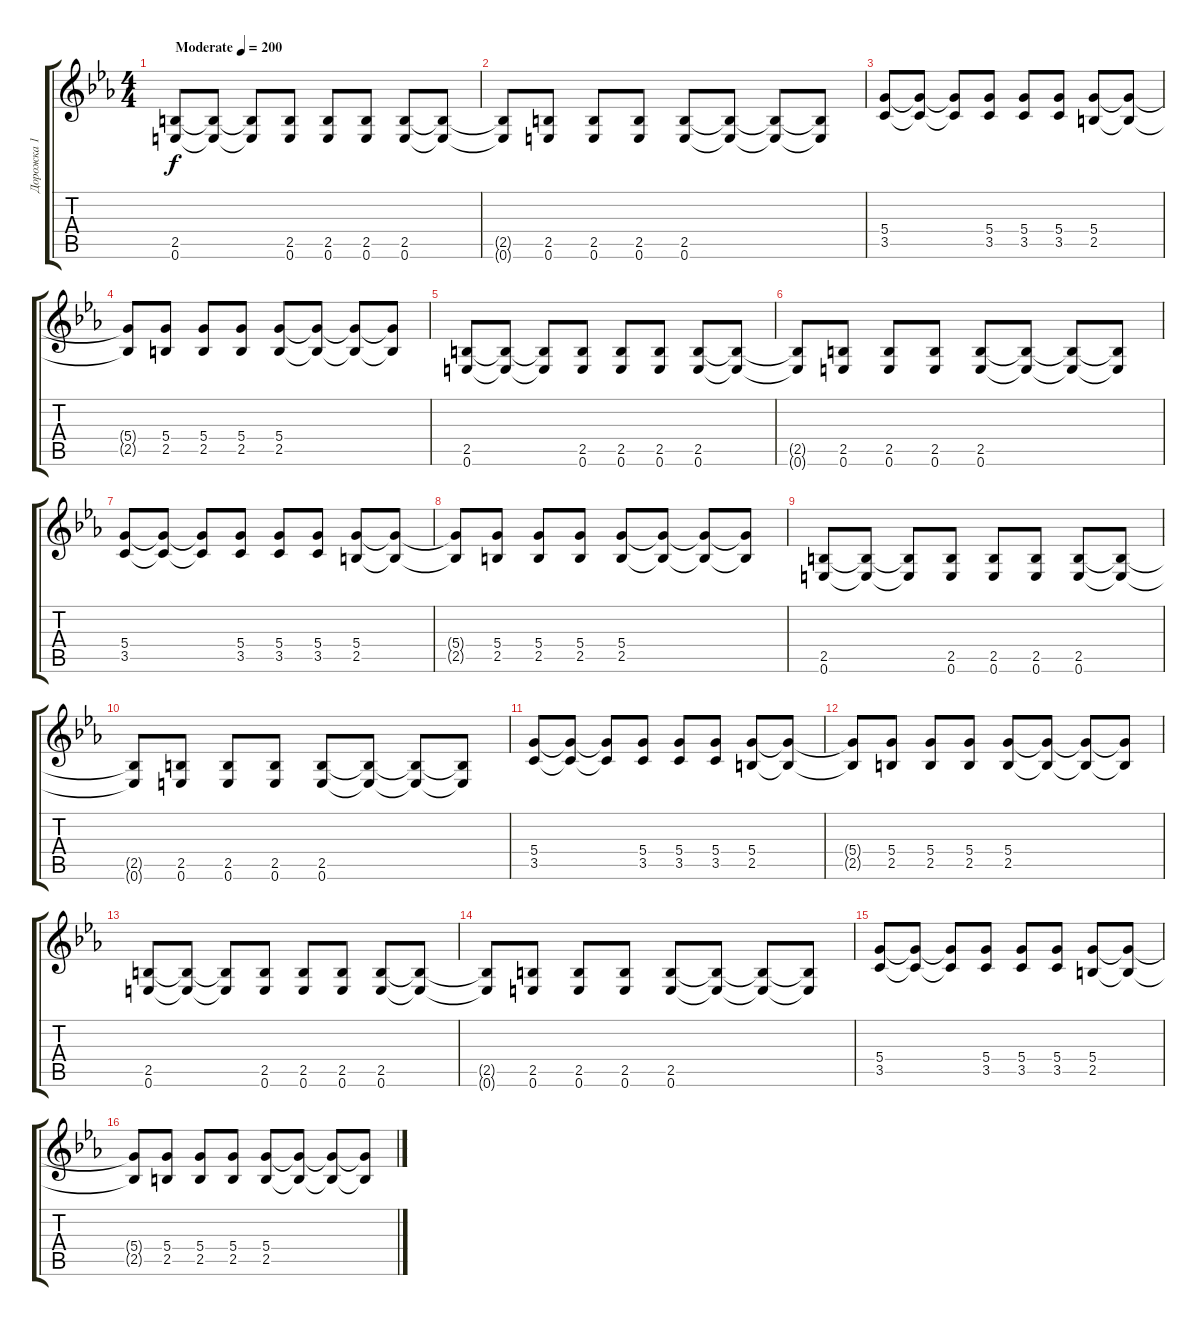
\track ("Дорожка 1" "Дорожка 1") {instrument distortionguitar}
\staff {score tabs}
\tuning (E4 B3 G3 D3 A2 E2) {hide}
\ts (4 4)
\tempo (200 "Moderate")
\clef g2
\ks cminor
(2.5 0.6).8{dy f instrument distortionguitar} (2.5{t} 0.6{t}).8 (2.5{t} 0.6{t}).8 (2.5 0.6).8 (2.5 0.6).8 (2.5 0.6).8 (2.5 0.6).8 (2.5{t} 0.6{t}).8 |
(2.5{t} 0.6{t}).8 (2.5 0.6).8 (2.5 0.6).8 (2.5 0.6).8 (2.5 0.6).8 (2.5{t} 0.6{t}).8 (2.5{t} 0.6{t}).8 (2.5{t} 0.6{t}).8 |
(5.4 3.5).8 (5.4{t} 3.5{t}).8 (5.4{t} 3.5{t}).8 (5.4 3.5).8 (5.4 3.5).8 (5.4 3.5).8 (5.4 2.5).8 (5.4{t} 2.5{t}).8 |
(5.4{t} 2.5{t}).8 (5.4 2.5).8 (5.4 2.5).8 (5.4 2.5).8 (5.4 2.5).8 (5.4{t} 2.5{t}).8 (5.4{t} 2.5{t}).8 (5.4{t} 2.5{t}).8 |
(2.5 0.6).8 (2.5{t} 0.6{t}).8 (2.5{t} 0.6{t}).8 (2.5 0.6).8 (2.5 0.6).8 (2.5 0.6).8 (2.5 0.6).8 (2.5{t} 0.6{t}).8 |
(2.5{t} 0.6{t}).8 (2.5 0.6).8 (2.5 0.6).8 (2.5 0.6).8 (2.5 0.6).8 (2.5{t} 0.6{t}).8 (2.5{t} 0.6{t}).8 (2.5{t} 0.6{t}).8 |
(5.4 3.5).8 (5.4{t} 3.5{t}).8 (5.4{t} 3.5{t}).8 (5.4 3.5).8 (5.4 3.5).8 (5.4 3.5).8 (5.4 2.5).8 (5.4{t} 2.5{t}).8 |
(5.4{t} 2.5{t}).8 (5.4 2.5).8 (5.4 2.5).8 (5.4 2.5).8 (5.4 2.5).8 (5.4{t} 2.5{t}).8 (5.4{t} 2.5{t}).8 (5.4{t} 2.5{t}).8 |
(2.5 0.6).8 (2.5{t} 0.6{t}).8 (2.5{t} 0.6{t}).8 (2.5 0.6).8 (2.5 0.6).8 (2.5 0.6).8 (2.5 0.6).8 (2.5{t} 0.6{t}).8 |
(2.5{t} 0.6{t}).8 (2.5 0.6).8 (2.5 0.6).8 (2.5 0.6).8 (2.5 0.6).8 (2.5{t} 0.6{t}).8 (2.5{t} 0.6{t}).8 (2.5{t} 0.6{t}).8 |
(5.4 3.5).8 (5.4{t} 3.5{t}).8 (5.4{t} 3.5{t}).8 (5.4 3.5).8 (5.4 3.5).8 (5.4 3.5).8 (5.4 2.5).8 (5.4{t} 2.5{t}).8 |
(5.4{t} 2.5{t}).8 (5.4 2.5).8 (5.4 2.5).8 (5.4 2.5).8 (5.4 2.5).8 (5.4{t} 2.5{t}).8 (5.4{t} 2.5{t}).8 (5.4{t} 2.5{t}).8 |
(2.5 0.6).8 (2.5{t} 0.6{t}).8 (2.5{t} 0.6{t}).8 (2.5 0.6).8 (2.5 0.6).8 (2.5 0.6).8 (2.5 0.6).8 (2.5{t} 0.6{t}).8 |
(2.5{t} 0.6{t}).8 (2.5 0.6).8 (2.5 0.6).8 (2.5 0.6).8 (2.5 0.6).8 (2.5{t} 0.6{t}).8 (2.5{t} 0.6{t}).8 (2.5{t} 0.6{t}).8 |
(5.4 3.5).8 (5.4{t} 3.5{t}).8 (5.4{t} 3.5{t}).8 (5.4 3.5).8 (5.4 3.5).8 (5.4 3.5).8 (5.4 2.5).8 (5.4{t} 2.5{t}).8 |
(5.4{t} 2.5{t}).8 (5.4 2.5).8 (5.4 2.5).8 (5.4 2.5).8 (5.4 2.5).8 (5.4{t} 2.5{t}).8 (5.4{t} 2.5{t}).8 (5.4{t} 2.5{t}).8
